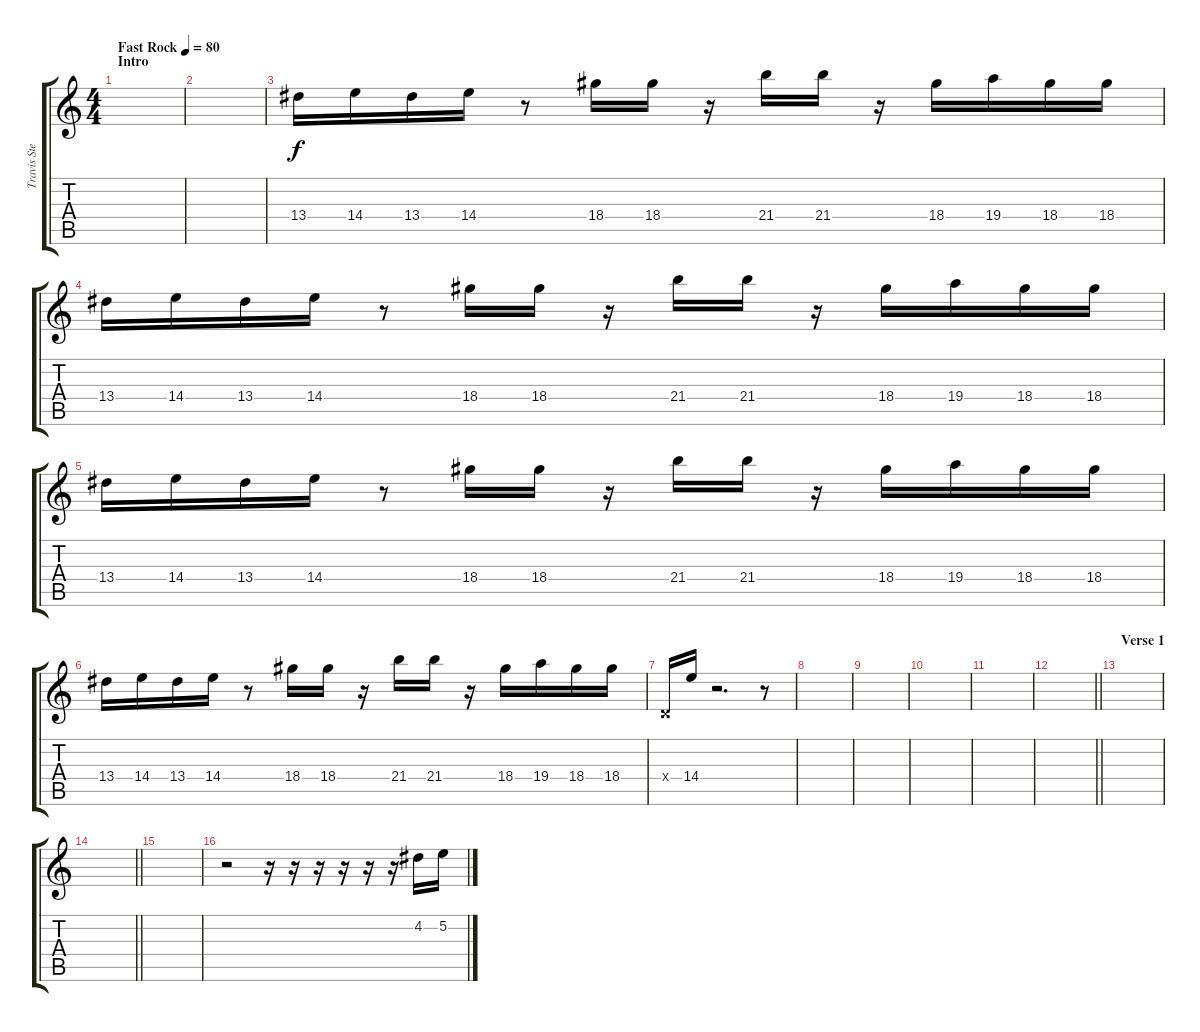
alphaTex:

\track ("Travis Stever" "Travis Ste") {instrument distortionguitar}
\staff {score tabs}
\tuning (E4 B3 G3 D3 A2 E2) {hide}
\ts (4 4)
\section ("" "Intro")
\tempo (80 "Fast Rock")
\clef g2
\ks c
|
|
13.4.16 14.4.16 13.4.16 14.4.16 r.8 18.4.16 18.4.16 r.16 21.4.16 21.4.16 r.16 18.4.16 19.4.16 18.4.16 18.4.16 |
13.4.16 14.4.16 13.4.16 14.4.16 r.8 18.4.16 18.4.16 r.16 21.4.16 21.4.16 r.16 18.4.16 19.4.16 18.4.16 18.4.16 |
13.4.16 14.4.16 13.4.16 14.4.16 r.8 18.4.16 18.4.16 r.16 21.4.16 21.4.16 r.16 18.4.16 19.4.16 18.4.16 18.4.16 |
13.4.16 14.4.16 13.4.16 14.4.16 r.8 18.4.16 18.4.16 r.16 21.4.16 21.4.16 r.16 18.4.16 19.4.16 18.4.16 18.4.16 |
0.4{x}.16 14.4.16 r.2{d} r.8 |
|
|
|
|
\barLineRight lightlight
|
\section ("" "Verse 1")
|
\barLineRight lightlight
|
|
r.2 r.16 r.16 r.16 r.16 r.16 r.16 4.2.16 5.2.16
